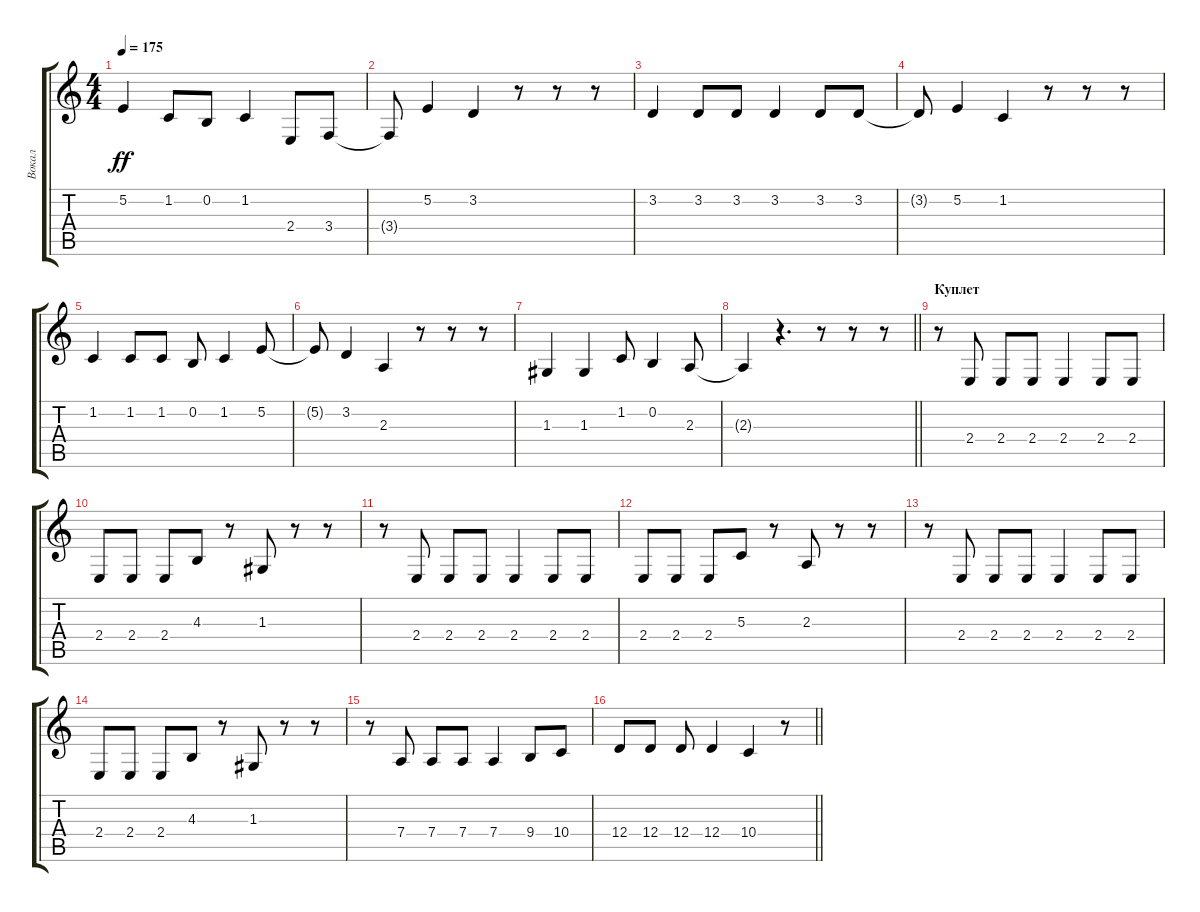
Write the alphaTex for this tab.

\track ("Вокал" "Вокал") {instrument tenorsax}
\staff {score tabs}
\tuning (E4 B3 G3 D3 A2 E2) {hide}
\ts (4 4)
\section ("" "")
\tempo 175
\clef g2
\ks c
5.2.4{dy ff} 1.2.8 0.2.8 1.2.4 2.4.8 3.4.8 |
3.4{t}.8 5.2.4 3.2.4 r.8 r.8 r.8 |
3.2.4 3.2.8 3.2.8 3.2.4 3.2.8 3.2.8 |
3.2{t}.8 5.2.4 1.2.4 r.8 r.8 r.8 |
1.2.4 1.2.8 1.2.8 0.2.8 1.2.4 5.2.8 |
5.2{t}.8 3.2.4 2.3.4 r.8 r.8 r.8 |
1.3.4 1.3.4 1.2.8 0.2.4 2.3.8 |
\barLineRight lightlight
2.3{t}.4 r.4{d} r.8 r.8 r.8 |
\section ("" "Куплет")
r.8 2.4.8 2.4.8 2.4.8 2.4.4 2.4.8 2.4.8 |
2.4.8 2.4.8 2.4.8 4.3.8 r.8 1.3.8 r.8 r.8 |
r.8 2.4.8 2.4.8 2.4.8 2.4.4 2.4.8 2.4.8 |
2.4.8 2.4.8 2.4.8 5.3.8 r.8 2.3.8 r.8 r.8 |
r.8 2.4.8 2.4.8 2.4.8 2.4.4 2.4.8 2.4.8 |
2.4.8 2.4.8 2.4.8 4.3.8 r.8 1.3.8 r.8 r.8 |
r.8 7.4.8 7.4.8 7.4.8 7.4.4 9.4.8 10.4.8 |
\barLineRight lightlight
12.4.8 12.4.8 12.4.8 12.4.4 10.4.4 r.8
